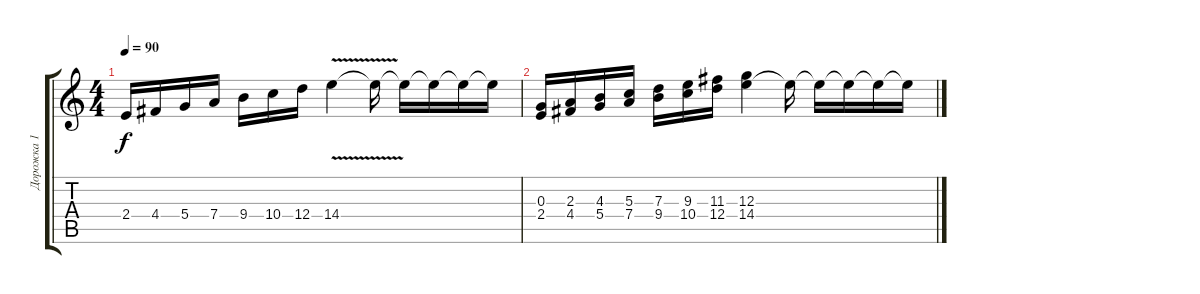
\track ("Дорожка 1" "Дорожка 1") {instrument distortionguitar}
\staff {score tabs}
\tuning (E4 B3 G3 D3 A2 E2) {hide}
\ts (4 4)
\tempo 90
\clef g2
\ks c
2.4.16{dy f instrument distortionguitar} 4.4.16 5.4.16 7.4.16 9.4.16 10.4.16 12.4.16 14.4{v}.4 14.4{t}.16 14.4{t}.16 14.4{t}.16 14.4{t}.16 14.4{t}.16 |
(0.3 2.4).16 (2.3 4.4).16 (4.3 5.4).16 (5.3 7.4).16 (7.3 9.4).16 (9.3 10.4).16 (11.3 12.4).16 (12.3 14.4).4 14.4{t}.16 14.4{t}.16 14.4{t}.16 14.4{t}.16 14.4{t}.16
